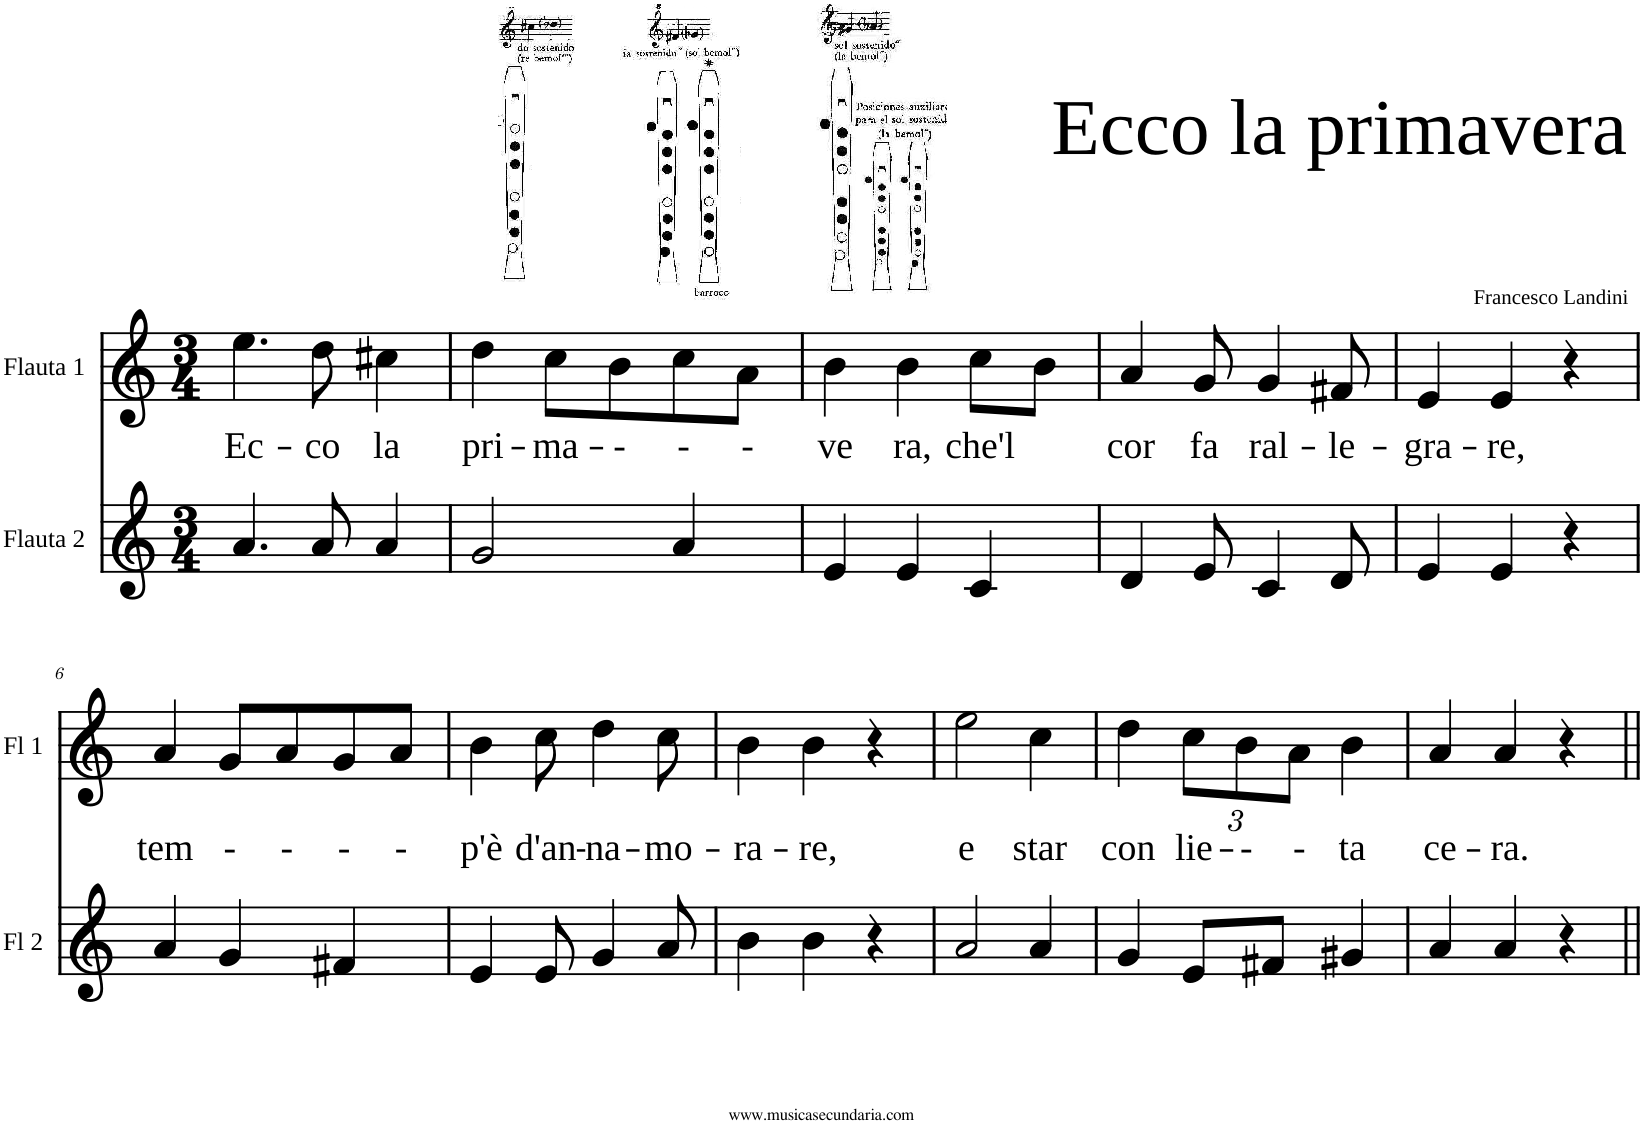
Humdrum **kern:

**kern	**kern	**text
*part2	*part1	*part1
*staff2	*staff1	*staff1
*I"Flauta 2	*I"Flauta 1	*
*I'Fl 2	*I'Fl 1	*
*clefG2	*clefG2	*
*k[]	*k[]	*
*M3/4	*M3/4	*
=1	=1	=1
!	!	!LO:LY:b
4.a/	4.ee\	Ec-
!	!	!LO:LY:b
8a/	8dd\	-co
!	!	!LO:LY:b
4a/	4cc#X\	la
=2	=2	=2
!	!	!LO:LY:b
2g/	4dd\	pri-
!	!	!LO:LY:b
.	8cc\L	-ma-
!	!	!LO:LY:b
.	8b\	--
!	!	!LO:LY:b
4a/	8cc\	-
!	!	!LO:LY:b
.	8a\J	-
=3	=3	=3
!	!	!LO:LY:b
4e/	4b\	ve
!	!	!LO:LY:b
4e/	4b\	ra,
!	!	!LO:LY:b
4c/	8cc\L	che'l
.	8b\J	.
=4	=4	=4
!	!	!LO:LY:b
4d/	4a/	cor
!	!	!LO:LY:b
8e/	8g/	fa
!	!	!LO:LY:b
4c/	4g/	ral-
!	!	!LO:LY:b
8d/	8f#X/	-le-
=5	=5	=5
!	!	!LO:LY:b
4e/	4e/	-gra-
!	!	!LO:LY:b
4e/	4e/	-re,
4r	4r	.
!!LO:LB:g=z
=6	=6	=6
!	!	!LO:LY:b
4a/	4a/	tem
!	!	!LO:LY:b
4g/	8g/L	-
!	!	!LO:LY:b
.	8a/	-
!	!	!LO:LY:b
4f#X/	8g/	-
!	!	!LO:LY:b
.	8a/J	-
=7	=7	=7
!	!	!LO:LY:b
4e/	4b\	p'è
!	!	!LO:LY:b
8e/	8cc\	d'an-
!	!	!LO:LY:b
4g/	4dd\	-na-
!	!	!LO:LY:b
8a/	8cc\	-mo-
=8	=8	=8
!	!	!LO:LY:b
4b\	4b\	-ra-
!	!	!LO:LY:b
4b\	4b\	-re,
4r	4r	.
=9	=9	=9
!	!	!LO:LY:b
2a/	2ee\	e
!	!	!LO:LY:b
4a/	4cc\	star
=10	=10	=10
!	!	!LO:LY:b
4g/	4dd\	con
*	*Xbrackettup	*
!	!	!LO:LY:b
8e/L	12cc\L	lie-
!	!	!LO:LY:b
.	12b\	--
8f#X/J	.	.
!	!	!LO:LY:b
.	12a\J	-
!	!	!LO:LY:b
4g#X/	4b\	ta
=11	=11	=11
!	!	!LO:LY:b
4a/	4a/	ce-
!	!	!LO:LY:b
4a/	4a/	-ra.
4r	4r	.
=||	=||	=||
*-	*-	*-
